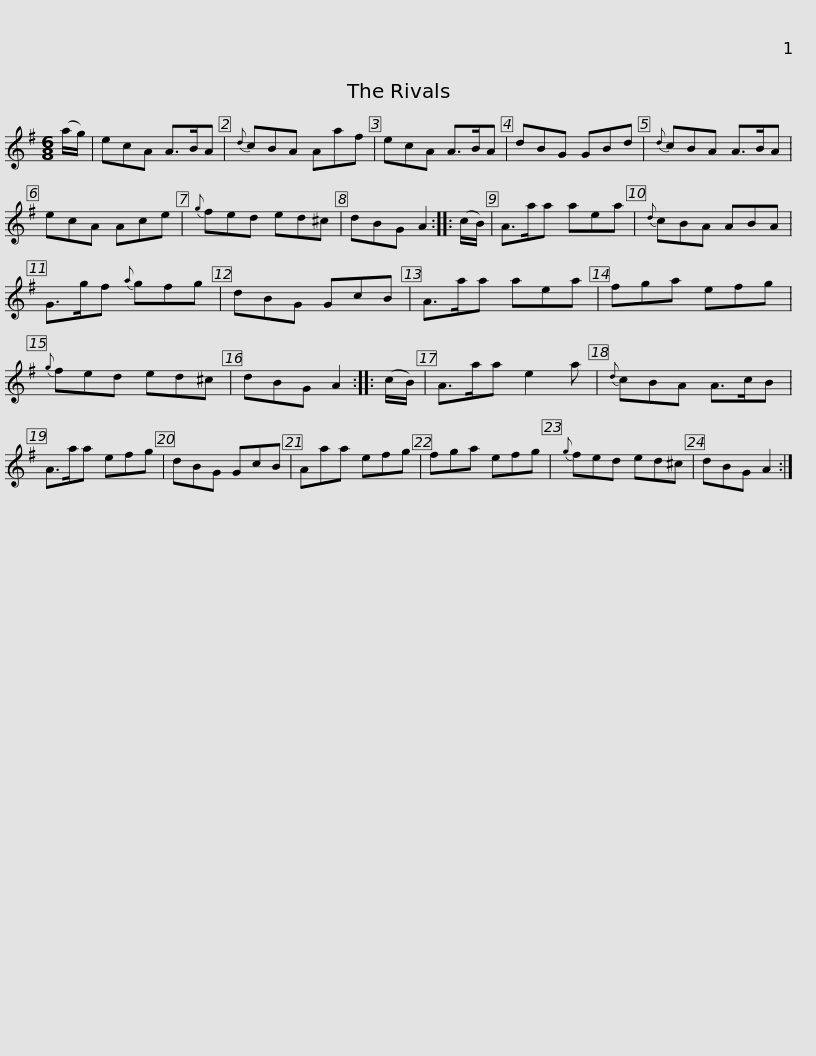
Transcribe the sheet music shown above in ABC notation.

X:1
L:1/8
M:6/8
I:linebreak $
K:G
V:1 treble
V:1
 (a/g/) | ecA A>BA |{d} cBA Aaf | ecA A>BA | dBG GBd | %5
{d} cBA A>BA | ecA Ace |${g} fed ed^c | dBG A2 :: (c/B/) | %10
 A>aa aea |{d} cBA ABA | G>gf{a} gfg | dBG GcB |$ A>aa aea | %15
 fga efg |{g} fed ed^c | dBG A2 :: (c/B/) | A>aa e2 a | %20
{d} cBA A>cB |$ A>aa efg | dBG GcB | Aaa efg | fga efg | %25
{g} fed ed^c | dBG A2 :| %27
